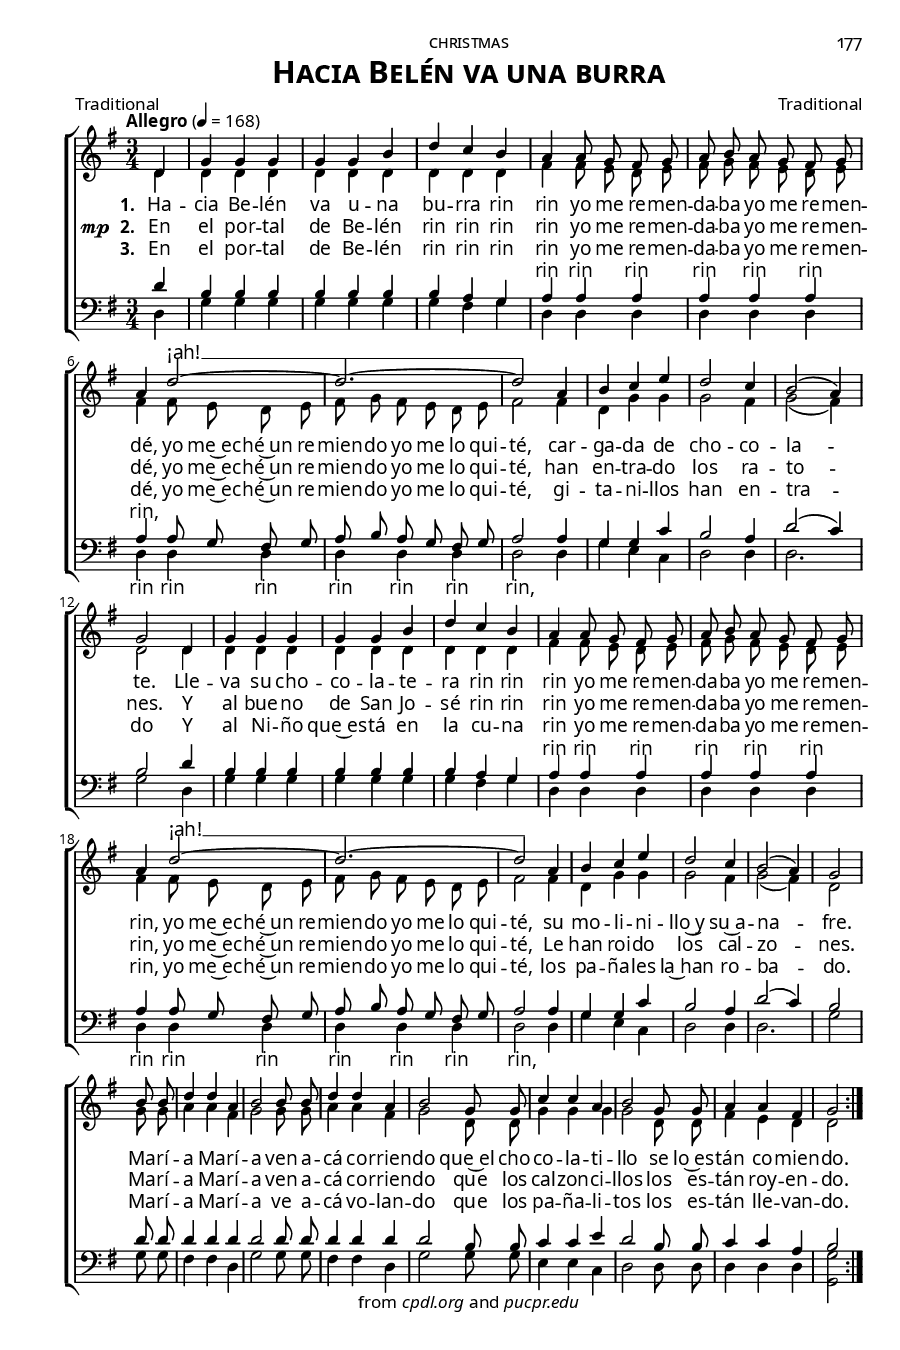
\version "2.14.2"
\include "util.ly"
\header {
  title = \markup{\override #'(font-name . "Garamond Premier Pro Semibold"){ \abs-fontsize #15 \smallCapsOldStyle"Hacia Belén va una burra"}}
  poet = \markup\oldStyleNum"Traditional"
  composer = \markup\oldStyleNum"Traditional"
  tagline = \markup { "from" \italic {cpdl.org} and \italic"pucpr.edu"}
}
\paper {
  %print-all-headers = ##t
  paper-height = 9\in
  paper-width = 6\in
  indent = 0\in
  %system-system-spacing = #'((basic-distance . 10) (padding . 0))
  system-system-spacing =
    #'((basic-distance . 0)
       (minimum-distance . 0)
       (padding . -10)
       (stretchability . 100))
  last-bottom-spacing =
    #'((basic-distance . 0)
       (minimum-distance . 0)
       (padding . -1)
       (stretchability . 0))
  markup-system-spacing =
    #'((basic-distance . 0)
       (minimum-distance . 0)
       (padding . -1)
       (stretchability . 0))
  ragged-last-bottom = ##f
  ragged-bottom = ##f
  two-sided = ##t
  inner-margin = 0.5\in
  outer-margin = 0.25\in
  top-margin = 0.25\in
  bottom-margin = 0.25\in
  first-page-number = #177
  print-first-page-number = ##t
  headerLine = \markup{\override #'(font-name . "Garamond Premier Pro") \smallCapsOldStyle"christmas"}
  oddHeaderMarkup = \markup\fill-line{
     \override #'(font-name . "Garamond Premier Pro")\abs-fontsize #8.5
     \combine 
        \fill-line{"" \on-the-fly #print-page-number-check-first
        \oldStylePageNum""
        }
        \fill-line{\headerLine}
  }
  evenHeaderMarkup = \markup {
     \override #'(font-name . "Garamond Premier Pro")\abs-fontsize #8.5
     \combine
        \on-the-fly #print-page-number-check-first
        \oldStylePageNum""
        \fill-line{\headerLine}
  }
}
#(set-global-staff-size 15) \paper{ #(define fonts (make-pango-font-tree "GoudyOlSt BT" "Garamond Premier Pro" "Garamond Premier Pro" (/ 15 20))) }
global = {
  \key g \major
  \time 3/4
  \autoBeamOff
  \override DynamicLineSpanner #'staff-padding = #0.0
  \override DynamicLineSpanner #'Y-extent = #'(-1 . 1)
}

sopMusic = \relative c' {
  \tempo "Allegro" 4 = 168
  \partial 4 d4 |
  g g g |
  g g b |
  d c b |
  a a8 g fis g |
  
  a b a g fis g |
  a4 d2~ |
  d2.~ |
  d2 a4 |
  
  %page2
  b c e |
  d2 c4 |
  b2( a4) |
  g2 d4 |
  g g g |
  
  g g b |
  d c b |
  a a8 g fis g |
  a b a g fis g |
  
  a4 d2~ |
  d2.~ |
  d2 a4 |
  b c e |
  
  %page3
  d2 c4 |
  b2( a4) |
  g2 \bar"|" \break
  
  \repeat volta 2 {
    b8 b |
    d4 d a |
    b2 b8 b |
    
    d4 d a |
    b2 g8 g |
    c4 c a |
    b2 g8 g |
    a4 a fis |
    
    g2
  }
}
sopWords = \lyricmode {
  \repeat unfold 22 {\skip1}
  ¡ah! __ ""
  \repeat unfold 29 {\skip1}
  ¡ah! __
}

altoMusic = \relative c' {
  d4 |
  d d d |
  d d d |
  d d d |
  fis fis8 e d e |
  
  fis g fis e d e |
  fis4 fis8 e d e |
  fis g fis e d e |
  fis2 fis4 |
  
  %page2
  d4 g g |
  g2 fis4 |
  g2( fis4) |
  d2 d4 |
  d4 d d |
  
  d d d |
  d d d |
  fis4 fis8 e d e |
  fis g fis e d e |
  
  fis4 fis8 e d e |
  fis g fis e d e |
  fis2 fis4 |
  d4 g g |
  
  %page3
  g2 fis4 |
  g2( fis4) |
  d2 g8 g |
  a4 a fis |
  g2 g8 g |
  
  a4 a fis |
  g2 d8 d |
  g4 g g |
  g2 d8 d |
  fis4 e d |
  
  d2
}
altoWords = \lyricmode {
  \dropLyricsV
  \set stanza = #"1. "
  Ha -- cia Be -- lén va u -- na bu -- rra rin rin
  yo me re -- men -- da -- ba yo me re -- men -- dé,
  yo me~e -- ché~un re -- mien -- do yo me lo qui -- té,
  car -- ga -- da de cho -- co -- la -- te.
  Lle -- va su cho -- co -- la -- te -- ra rin rin rin
  yo me re -- men -- da -- ba yo me re -- men -- rin,
  yo me~e -- ché~un re -- mien -- do yo me lo qui -- té,
  su mo -- li -- ni -- llo~y su~a -- na -- fre.
  
  \set associatedVoice = "sopranos"
  Ma -- rí -- a Ma -- rí -- a
  ven a -- cá co -- rrien -- do
  que~el cho -- co -- la -- ti -- llo
  se lo~es -- tán co -- mien -- do.
  
  Ma -- rí -- a Ma -- rí -- a
  ven a -- cá co -- rrien -- do
  que~el cho -- co -- la -- ti -- llo
  se lo~es -- tán co -- mien -- do.
}
altoWordsII = {
  \dropLyricsV
  \set stanza = \markup{\dynamic"mp " "2. "}
  \lyricmode {
  %\markup\italic
    En el por -- tal de Be -- lén rin rin rin rin
    yo me re -- men -- da -- ba yo me re -- men -- dé,
    yo me~e -- ché~un re -- mien -- do yo me lo qui -- té,
    han en -- tra -- do los ra -- to -- nes.
    Y al bue -- no de San Jo -- sé rin rin rin
    yo me re -- men -- da -- ba yo me re -- men -- rin,
    yo me~e -- ché~un re -- mien -- do yo me lo qui -- té,
    Le han roi -- do los cal -- zo -- nes.
    
    \set associatedVoice = "sopranos"
    Ma -- rí -- a Ma -- rí -- a
    ven a -- cá co -- rrien -- do
    que los cal -- zon -- ci -- llos
    los es -- tán roy -- en -- do.
    
    Ma -- rí -- a Ma -- rí -- a
    ven a -- cá co -- rrien -- do
    que los cal -- zon -- ci -- llos
    los es -- tán roy -- en -- do. 
  }
}
altoWordsIII = \lyricmode {
  \dropLyricsV
  \set stanza = #"3. "
  En el por -- tal de Be -- lén rin rin rin rin
  yo me re -- men -- da -- ba yo me re -- men -- dé,
  yo me~e -- ché~un re -- mien -- do yo me lo qui -- té,
  gi -- ta -- ni -- llos han en -- tra -- do
  Y al Ni -- ño que~es -- tá en la cu -- na rin
  yo me re -- men -- da -- ba yo me re -- men -- rin,
  yo me~e -- ché~un re -- mien -- do yo me lo qui -- té,
  los pa -- ña -- les la~han ro -- ba -- do.
  
  \set associatedVoice = "sopranos"
  Ma -- rí -- a Ma -- rí -- a
  ve a -- cá vo -- lan -- do que
  los pa -- ña -- li -- tos los es -- tán lle -- van -- do.
  
  Ma -- rí -- a Ma -- rí -- a
  ve a -- cá vo -- lan -- do que
  los pa -- ña -- li -- tos los es -- tán lle -- van -- do.
}
altoWordsIV = \lyricmode {
  \set stanza = #"4. "
  \set ignoreMelismata = ##t
}
altoWordsV = \lyricmode {
  \set stanza = #"5. "
  \set ignoreMelismata = ##t
}
altoWordsVI = \lyricmode {
  \set stanza = #"6. "
  \set ignoreMelismata = ##t
}
tenorMusic = \relative c' {
  d4 |
  b b b |
  b b b |
  b a g |
  a a a |
  
  a a a |
  a a8 g fis g |
  a b a g fis g |
  a2 a4 |
  
  %page2
  g g c |
  b2 a 4 |
  d2( c4) |
  b2 d4 |
  b b b |
  
  b b b |
  b a g |
  a a a |
  a a a |
  
  a a8 g fis g |
  a b a g fis g |
  a2 a4 |
  g g c |
  
  %page3
  b2 a4 |
  d2( c4) |
  b2 d8 d |
  d4 d d |
  d2 d8 d |
  
  d4 d d |
  d2 b8 b |
  c4 c e |
  d2 b8 b |
  c4 c a |
  
  b2
}
tenorWords = \lyricmode {
  \repeat unfold 10 {\skip1}
  rin rin rin rin rin rin rin,
  \repeat unfold 29 {\skip1}
  rin rin rin rin rin rin 
  
}

bassMusic = \relative c {
  d4 |
  g g g |
  g g g |
  g fis g |
  d d d |
  
  d d d |
  d d d |
  d d d |
  d2 d4 |
  
  %page2
  g e c |
  d2 d4 |
  d2. |
  g2 d4 |
  g g g |
  
  g g g |
  g fis g |
  d d d |
  d d d |
  
  d d d |
  d d d |
  d2 d4 |
  g e c |
  
  %page3
  d2 d4 d2. |
  g2 g8 g |
  fis4 fis d |
  g2 g8 g |
  
  fis4 fis d |
  g2 g8 g |
  e4 e c |
  d2 d8 d |
  d4 d d |
  
  <g g,>2
}
bassWords = \lyricmode {
  \repeat unfold 16 {\skip1}
  rin rin rin
  rin rin rin
  rin,
  
  \repeat unfold 24 {\skip1}
  rin rin rin
  rin rin rin
  rin,
}

pianoRH = \relative c' {
  
}
pianoLH = \relative c' {
  
}

\score {
  <<
   \new ChoirStaff <<
    \new Staff = women <<
      \new Voice = "sopranos" { \voiceOne << \global \sopMusic >> }
      \new Voice = "altos" { \voiceTwo << \global \altoMusic >> }
    >>
    \new Lyrics \with { alignAboveContext = #"women" \override VerticalAxisGroup #'nonstaff-relatedstaff-spacing = #'((basic-distance . 1))} \lyricsto "sopranos" \sopWords
    \new Lyrics = "altosVI"  \with { alignBelowContext = #"women" } \lyricsto "altos" \altoWordsVI
    \new Lyrics = "altosV"  \with { alignBelowContext = #"women" } \lyricsto "altos" \altoWordsV
    \new Lyrics = "altosIV"  \with { alignBelowContext = #"women" } \lyricsto "altos" \altoWordsIV
    \new Lyrics = "altosIII"  \with { alignBelowContext = #"women" } \lyricsto "altos" \altoWordsIII
    \new Lyrics = "altosII"  \with { alignBelowContext = #"women" } \lyricsto "altos" \altoWordsII
    \new Lyrics = "altos"  \with { alignBelowContext = #"women" \override VerticalAxisGroup #'nonstaff-relatedstaff-spacing = #'((padding . 0))} \lyricsto "altos" \altoWords
   \new Staff = men <<
      \clef bass
      \new Voice = "tenors" { \voiceOne << \global \tenorMusic >> }
      \new Voice = "basses" { \voiceTwo << \global \bassMusic >> }
    >>
    \new Lyrics \with { alignAboveContext = #"men" \override VerticalAxisGroup #'nonstaff-relatedstaff-spacing = #'((basic-distance . 1)) } \lyricsto "tenors" \tenorWords
    \new Lyrics \with { alignBelowContext = #"men"  \override VerticalAxisGroup #'nonstaff-relatedstaff-spacing = #'((basic-distance . 1))} \lyricsto "basses" \bassWords
  >>
%    \new PianoStaff << \new Staff { \new Voice { \pianoRH } } \new Staff { \clef "bass" \pianoLH } >>
  >>
  \layout {
    \context {
      \Score
      %\override SpacingSpanner #'base-shortest-duration = #(ly:make-moment 1 4)
      %\override SpacingSpanner #'common-shortest-duration = #(ly:make-moment 1 2)
    }
    \context {
      % Remove all empty staves
      % \Staff \RemoveEmptyStaves \override VerticalAxisGroup #'remove-first = ##t
    }
    \context {
      \Lyrics
      \override LyricText #'X-offset = #center-on-word
    }
  }
}

